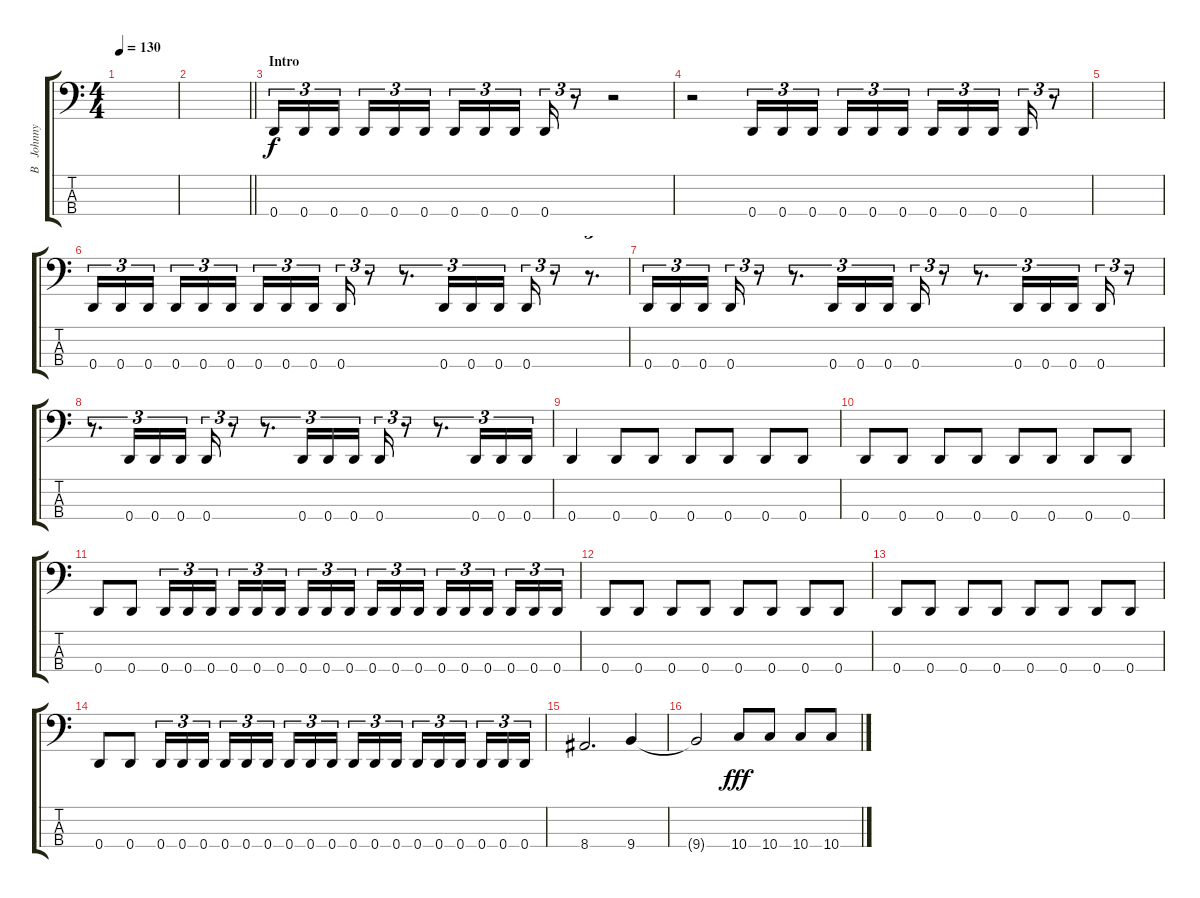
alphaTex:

\track ("B   Johnny Christ" "B   Johnny") {instrument electricbasspick}
\staff {score tabs}
\tuning (G2 D2 A1 D1) {hide}
\ts (4 4)
\tempo 130
\clef f4
\ks c
|
\barLineRight lightlight
|
\section ("" "Intro")
0.4.16{tu (3 2)} 0.4.16{tu (3 2)} 0.4.16{tu (3 2) beam splitsecondary} 0.4.16{tu (3 2)} 0.4.16{tu (3 2)} 0.4.16{tu (3 2)} 0.4.16{tu (3 2)} 0.4.16{tu (3 2)} 0.4.16{tu (3 2) beam splitsecondary} 0.4.16{tu (3 2)} r.8{tu (3 2)} r.2 |
r.2 0.4.16{tu (3 2)} 0.4.16{tu (3 2)} 0.4.16{tu (3 2) beam splitsecondary} 0.4.16{tu (3 2)} 0.4.16{tu (3 2)} 0.4.16{tu (3 2)} 0.4.16{tu (3 2)} 0.4.16{tu (3 2)} 0.4.16{tu (3 2) beam splitsecondary} 0.4.16{tu (3 2)} r.8{tu (3 2)} |
|
0.4.16{tu (3 2)} 0.4.16{tu (3 2)} 0.4.16{tu (3 2) beam splitsecondary} 0.4.16{tu (3 2)} 0.4.16{tu (3 2)} 0.4.16{tu (3 2)} 0.4.16{tu (3 2)} 0.4.16{tu (3 2)} 0.4.16{tu (3 2) beam splitsecondary} 0.4.16{tu (3 2)} r.8{tu (3 2)} r.8{d tu (3 2)} 0.4.16{tu (3 2)} 0.4.16{tu (3 2)} 0.4.16{tu (3 2)} 0.4.16{tu (3 2)} r.8{tu (3 2)} r.8{d tu (3 2)} |
0.4.16{tu (3 2)} 0.4.16{tu (3 2)} 0.4.16{tu (3 2) beam splitsecondary} 0.4.16{tu (3 2)} r.8{tu (3 2)} r.8{d tu (3 2)} 0.4.16{tu (3 2)} 0.4.16{tu (3 2)} 0.4.16{tu (3 2)} 0.4.16{tu (3 2)} r.8{tu (3 2)} r.8{d tu (3 2)} 0.4.16{tu (3 2)} 0.4.16{tu (3 2)} 0.4.16{tu (3 2) beam splitsecondary} 0.4.16{tu (3 2)} r.8{tu (3 2)} |
r.8{d tu (3 2)} 0.4.16{tu (3 2)} 0.4.16{tu (3 2)} 0.4.16{tu (3 2)} 0.4.16{tu (3 2)} r.8{tu (3 2)} r.8{d tu (3 2)} 0.4.16{tu (3 2)} 0.4.16{tu (3 2)} 0.4.16{tu (3 2) beam splitsecondary} 0.4.16{tu (3 2)} r.8{tu (3 2)} r.8{d tu (3 2)} 0.4.16{tu (3 2)} 0.4.16{tu (3 2)} 0.4.16{tu (3 2)} |
0.4.4 0.4.8 0.4.8 0.4.8 0.4.8 0.4.8 0.4.8 |
0.4.8 0.4.8 0.4.8 0.4.8 0.4.8 0.4.8 0.4.8 0.4.8 |
0.4.8 0.4.8 0.4.16{tu (3 2)} 0.4.16{tu (3 2)} 0.4.16{tu (3 2) beam splitsecondary} 0.4.16{tu (3 2)} 0.4.16{tu (3 2)} 0.4.16{tu (3 2)} 0.4.16{tu (3 2)} 0.4.16{tu (3 2)} 0.4.16{tu (3 2) beam splitsecondary} 0.4.16{tu (3 2)} 0.4.16{tu (3 2)} 0.4.16{tu (3 2)} 0.4.16{tu (3 2)} 0.4.16{tu (3 2)} 0.4.16{tu (3 2) beam splitsecondary} 0.4.16{tu (3 2)} 0.4.16{tu (3 2)} 0.4.16{tu (3 2)} |
0.4.8 0.4.8 0.4.8 0.4.8 0.4.8 0.4.8 0.4.8 0.4.8 |
0.4.8 0.4.8 0.4.8 0.4.8 0.4.8 0.4.8 0.4.8 0.4.8 |
0.4.8 0.4.8 0.4.16{tu (3 2)} 0.4.16{tu (3 2)} 0.4.16{tu (3 2) beam splitsecondary} 0.4.16{tu (3 2)} 0.4.16{tu (3 2)} 0.4.16{tu (3 2)} 0.4.16{tu (3 2)} 0.4.16{tu (3 2)} 0.4.16{tu (3 2) beam splitsecondary} 0.4.16{tu (3 2)} 0.4.16{tu (3 2)} 0.4.16{tu (3 2)} 0.4.16{tu (3 2)} 0.4.16{tu (3 2)} 0.4.16{tu (3 2) beam splitsecondary} 0.4.16{tu (3 2)} 0.4.16{tu (3 2)} 0.4.16{tu (3 2)} |
8.4.2{d} 9.4.4 |
9.4{t}.2{dy f} 10.4.8{dy fff} 10.4.8 10.4.8 10.4.8
